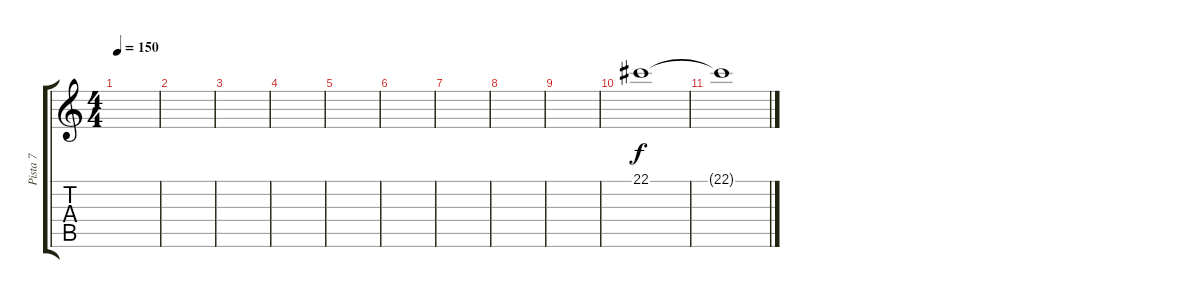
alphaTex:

\track ("Pista 7" "Pista 7") {instrument lead6voice}
\staff {score tabs}
\tuning (Eb4 Bb3 Gb3 Db3 Ab2 Eb2) {hide}
\ts (4 4)
\tempo 150
\clef g2
\ks c
|
|
|
|
|
|
|
|
|
22.1.1 |
22.1{t}.1
